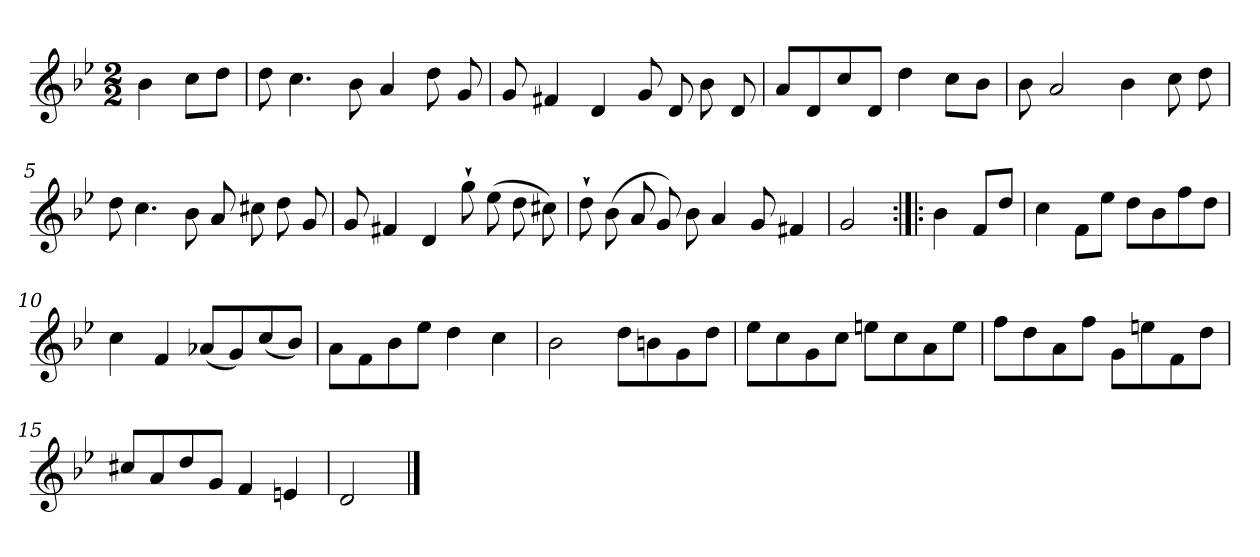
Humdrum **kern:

**kern
*part1
*staff1
*clefG2
*k[b-e-]
*g:
*M2/2
*MM120
=
4b-
8cc\L
8dd\J
=1
8dd
4.cc
8b-
4a
8dd
8g
=2
8g
4f#X
4d
8g
8d
8b-
8d
=3
8a/L
8d/
8cc/
8d/J
4dd
8cc\L
8b-\J
=4
8b-
2a
4b-
8cc
8dd
=5
8dd
4.cc
8b-
8a
8cc#X
8dd
8g
=6
8g
4f#X
4d
8gg`
(8ee-
8dd
8cc#X)
=7
8dd`
(8b-
8a
8g)
8b-
4a
8g
4f#X
=8
2g
=:|!|:
4b-
8f/L
8dd/J
=9
4cc
8f\L
8ee-\J
8dd\L
8b-\
8ff\
8dd\J
=10
4cc
4f
(8a-X/L
8g/)
(8cc/
8b-/J)
=11
8a\L
8f\
8b-\
8ee-\J
4dd
4cc
=12
2b-
8dd\L
8bn\
8g\
8dd\J
=13
8ee-\L
8cc\
8g\
8cc\J
8een\L
8cc\
8a\
8ee\J
=14
8ff\L
8dd\
8a\
8ff\J
8g\L
8een\
8f\
8dd\J
=15
8cc#X/L
8a/
8dd/
8g/J
4f
4en
=16
2d
==
*-
